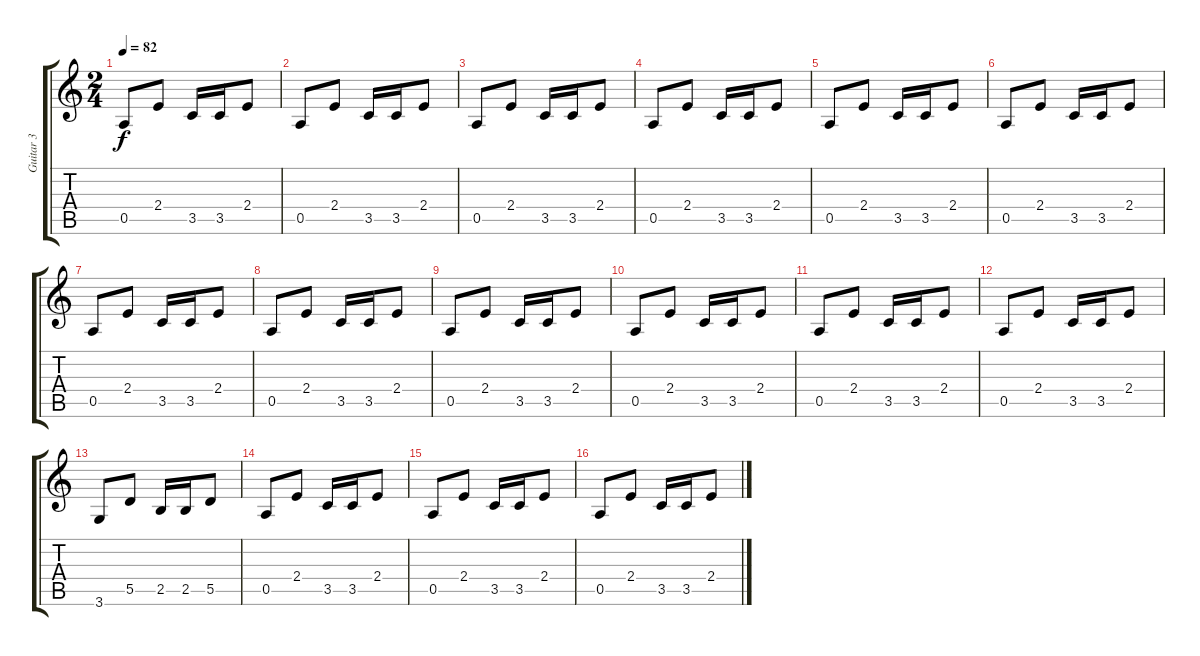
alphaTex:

\track ("Guitar 3" "Guitar 3") {instrument acousticguitarnylon}
\staff {score tabs}
\tuning (E4 B3 G3 D3 A2 E2) {hide}
\ts (2 4)
\tempo 82
\clef g2
\ks c
0.5.8{dy f} 2.4.8 3.5.16 3.5.16 2.4.8 |
0.5.8 2.4.8 3.5.16 3.5.16 2.4.8 |
0.5.8 2.4.8 3.5.16 3.5.16 2.4.8 |
0.5.8 2.4.8 3.5.16 3.5.16 2.4.8 |
0.5.8 2.4.8 3.5.16 3.5.16 2.4.8 |
0.5.8 2.4.8 3.5.16 3.5.16 2.4.8 |
0.5.8 2.4.8 3.5.16 3.5.16 2.4.8 |
0.5.8 2.4.8 3.5.16 3.5.16 2.4.8 |
0.5.8 2.4.8 3.5.16 3.5.16 2.4.8 |
0.5.8 2.4.8 3.5.16 3.5.16 2.4.8 |
0.5.8 2.4.8 3.5.16 3.5.16 2.4.8 |
0.5.8 2.4.8 3.5.16 3.5.16 2.4.8 |
3.6.8 5.5.8 2.5.16 2.5.16 5.5.8 |
0.5.8 2.4.8 3.5.16 3.5.16 2.4.8 |
0.5.8 2.4.8 3.5.16 3.5.16 2.4.8 |
0.5.8 2.4.8 3.5.16 3.5.16 2.4.8
